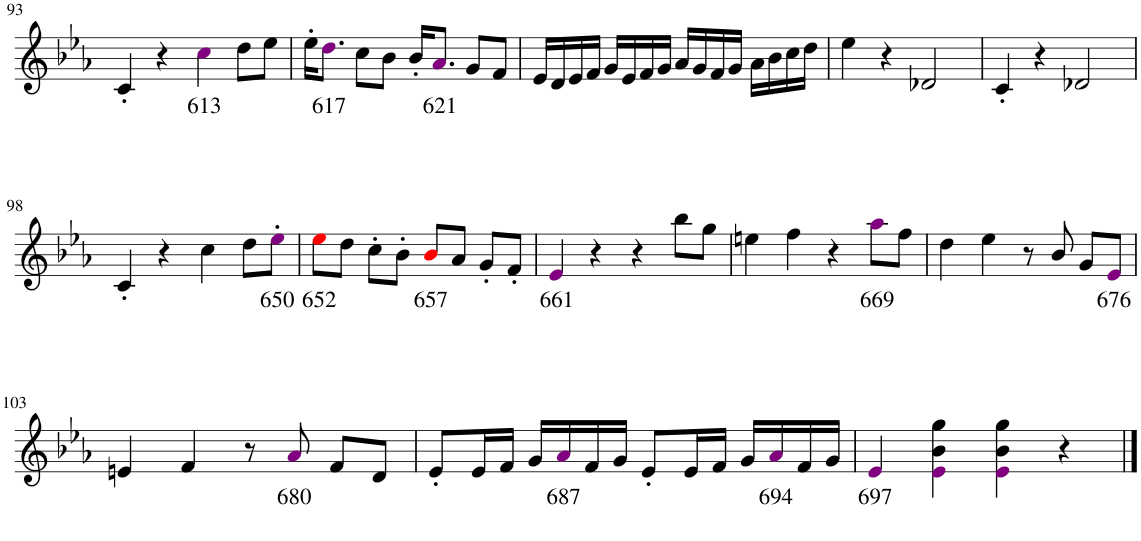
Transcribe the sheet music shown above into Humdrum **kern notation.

**kern	**text
*part1	*part1
*staff1	*staff1
*I"Violin, Violino I	*
*I'Vln.	*
!!LO:PB:g=z
*clefG2	*
*k[b-e-a-]	*
*M4/4	*
=93	=93
4c'/	.
4r	.
!	!LO:LY:b
4cci\	613
8dd\L	.
8ee-\J	.
=94	=94
16ee-'\KL	.
!	!LO:LY:b
8.ddi\J	617
8cc\L	.
8b-\J	.
16b-'/KL	.
!	!LO:LY:b
8.a-i/J	621
8g/L	.
8f/J	.
=95	=95
16e-/LL	.
16d/	.
16e-/	.
16f/JJ	.
16g/LL	.
16e-/	.
16f/	.
16g/JJ	.
16a-/LL	.
16g/	.
16f/	.
16g/JJ	.
16a-\LL	.
16b-\	.
16cc\	.
16dd\JJ	.
=96	=96
4ee-\	.
4r	.
2d-X/	.
=97	=97
4c'/	.
4r	.
2d-X/	.
!!LO:LB:g=z
=98	=98
4c'/	.
4r	.
4cc\	.
8dd\L	.
!	!LO:LY:b
8ee-'i\J	650
=99	=99
!	!LO:LY:b
8ee-j\L	652
8dd\J	.
8cc'\L	.
8b-'\J	.
!	!LO:LY:b
8b-j/L	657
8a-/J	.
8g'/L	.
8f'/J	.
=100	=100
!	!LO:LY:b
4e-i/	661
4r	.
4r	.
8bb-\L	.
8gg\J	.
=101	=101
4een\	.
4ff\	.
4r	.
!	!LO:LY:b
8aa-i\L	669
8ff\J	.
=102	=102
4dd\	.
4ee-\	.
8r	.
8b-/	.
8g/L	.
!	!LO:LY:b
8e-i/J	676
!!LO:LB:g=z
=103	=103
4en/	.
4f/	.
8r	.
!	!LO:LY:b
8a-i/	680
8f/L	.
8d/J	.
=104	=104
8e-'/L	.
16e-/L	.
16f/JJ	.
16g/LL	.
!	!LO:LY:b
16a-i/	687
16f/	.
16g/JJ	.
8e-'/L	.
16e-/L	.
16f/JJ	.
16g/LL	.
!	!LO:LY:b
16a-i/	694
16f/	.
16g/JJ	.
=105	=105
!	!LO:LY:b
4e-i/	697
4e-i\ 4b-\ 4gg\	.
4e-i\ 4b-\ 4gg\	.
4r	.
==	==
*-	*-
